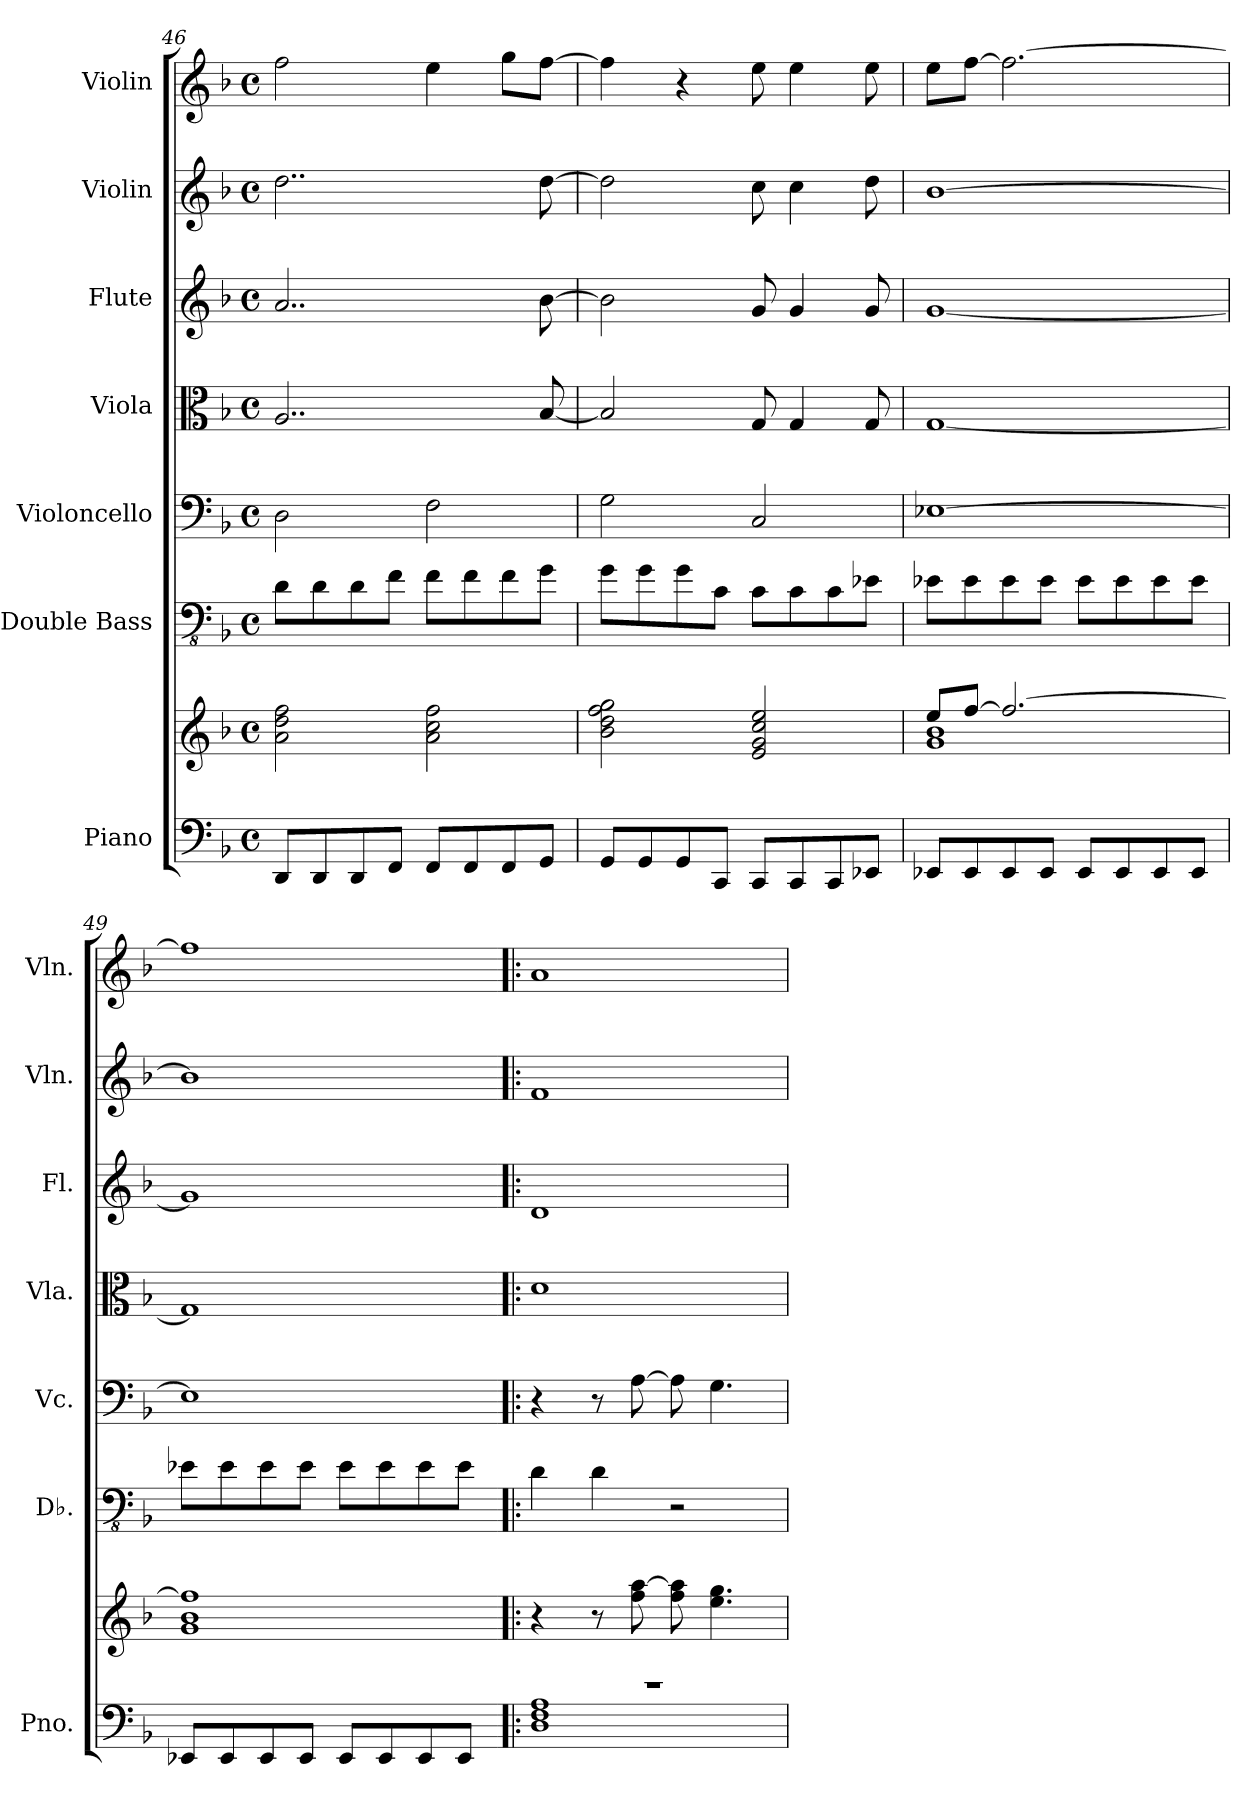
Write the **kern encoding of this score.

**kern	**kern	**kern	**kern	**kern	**kern	**kern	**kern
*part7	*part7	*part6	*part5	*part4	*part3	*part2	*part1
*staff8	*staff7	*staff6	*staff5	*staff4	*staff3	*staff2	*staff1
*I"Piano	*	*I"Double Bass	*I"Violoncello	*I"Viola	*I"Flute	*I"Violin	*I"Violin
*I'Pno.	*	*I'Db.	*I'Vc.	*I'Vla.	*I'Fl.	*I'Vln.	*I'Vln.
*clefF4	*clefG2	*clefFv4	*clefF4	*clefC3	*clefG2	*clefG2	*clefG2
*	*	*ITrd7c12	*	*	*	*	*
*k[b-]	*k[b-]	*k[b-]	*k[b-]	*k[b-]	*k[b-]	*k[b-]	*k[b-]
*M4/4	*M4/4	*M4/4	*M4/4	*M4/4	*M4/4	*M4/4	*M4/4
*met(c)	*met(c)	*met(c)	*met(c)	*met(c)	*met(c)	*met(c)	*met(c)
=46	=46	=46	=46	=46	=46	=46	=46
8DD/L	2a\ 2dd\ 2ff\	8DD\L	2D\	2..A/	2..a/	2..dd\	2ff\
8DD/	.	8DD\	.	.	.	.	.
8DD/	.	8DD\	.	.	.	.	.
8FF/J	.	8FF\J	.	.	.	.	.
8FF/L	2a\ 2cc\ 2ff\	8FF\L	2F\	.	.	.	4ee\
8FF/	.	8FF\	.	.	.	.	.
8FF/	.	8FF\	.	.	.	.	8gg\L
8GG/J	.	8GG\J	.	[8B-/	[8b-\	[8dd\	[8ff\J
=47	=47	=47	=47	=47	=47	=47	=47
8GG/L	2b-\ 2dd\ 2ff\ 2gg\	8GG\L	2G\	2B-/]	2b-\]	2dd\]	4ff\]
8GG/	.	8GG\	.	.	.	.	.
8GG/	.	8GG\	.	.	.	.	4r
8CC/J	.	8CC\J	.	.	.	.	.
8CC/L	2e/ 2g/ 2cc/ 2ee/	8CC\L	2C/	8G/	8g/	8cc\	8ee\
8CC/	.	8CC\	.	4G/	4g/	4cc\	4ee\
8CC/	.	8CC\	.	.	.	.	.
8EE-X/J	.	8EE-X\J	.	8G/	8g/	8dd\	8ee\
!!LO:PB:g=z
=48	=48	=48	=48	=48	=48	=48	=48
*	*^	*	*	*	*	*	*
8EE-X/L	8ee/L	1g 1b-	8EE-X\L	[1E-X	[1G	[1g	[1b-	8ee\L
8EE-/	[8ff/J	.	8EE-\	.	.	.	.	[8ff\J
8EE-/	2.ff/_	.	8EE-\	.	.	.	.	2.ff\_
8EE-/J	.	.	8EE-\J	.	.	.	.	.
8EE-/L	.	.	8EE-\L	.	.	.	.	.
8EE-/	.	.	8EE-\	.	.	.	.	.
8EE-/	.	.	8EE-\	.	.	.	.	.
8EE-/J	.	.	8EE-\J	.	.	.	.	.
=49	=49	=49	=49	=49	=49	=49	=49	=49
8EE-X/L	1ff]	1g 1b-	8EE-X\L	1E-]	1G]	1g]	1b-]	1ff]
8EE-/	.	.	8EE-\	.	.	.	.	.
8EE-/	.	.	8EE-\	.	.	.	.	.
8EE-/J	.	.	8EE-\J	.	.	.	.	.
8EE-/L	.	.	8EE-\L	.	.	.	.	.
8EE-/	.	.	8EE-\	.	.	.	.	.
8EE-/	.	.	8EE-\	.	.	.	.	.
8EE-/J	.	.	8EE-\J	.	.	.	.	.
*	*v	*v	*	*	*	*	*	*
=50!|:	=50!|:	=50!|:	=50!|:	=50!|:	=50!|:	=50!|:	=50!|:
*^	*	*	*	*	*	*	*
1r	1D 1F 1A	4r	4DD\	4r	1d	1d	1f	1a
.	.	8r	4DD\	8r	.	.	.	.
.	.	8ff\ [8aa\	.	[8A\	.	.	.	.
.	.	8ff\ 8aa\]	2r	8A\]	.	.	.	.
.	.	4.ee\ 4.gg\	.	4.G\	.	.	.	.
*v	*v	*	*	*	*	*	*	*
=	=	=	=	=	=	=	=
*-	*-	*-	*-	*-	*-	*-	*-
